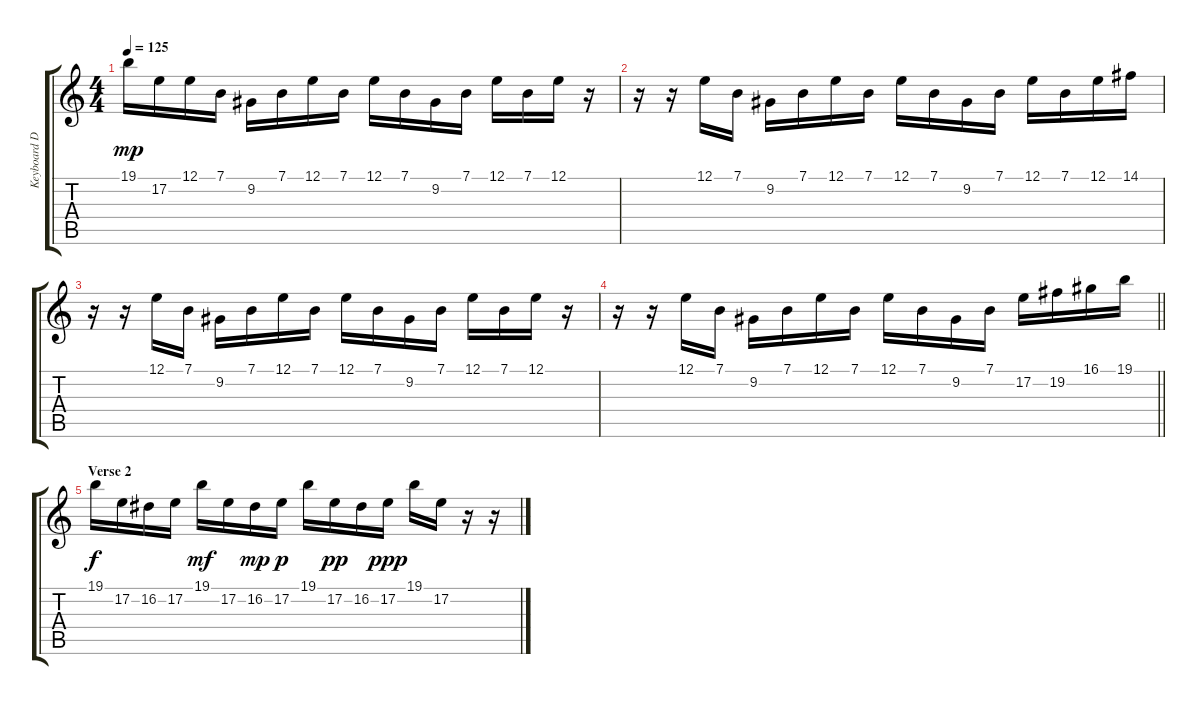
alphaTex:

\track ("Keyboard Delay " "Keyboard D") {instrument lead1square}
\staff {score tabs}
\tuning (E4 B3 G3 D3 A2 E2) {hide}
\ts (4 4)
\tempo 125
\clef g2
\ks c
19.1.16{dy mp} 17.2.16 12.1.16 7.1.16 9.2.16 7.1.16 12.1.16 7.1.16 12.1.16 7.1.16 9.2.16 7.1.16 12.1.16 7.1.16 12.1.16 r.16 |
r.16 r.16 12.1.16 7.1.16 9.2.16 7.1.16 12.1.16 7.1.16 12.1.16 7.1.16 9.2.16 7.1.16 12.1.16 7.1.16 12.1.16 14.1.16 |
r.16 r.16 12.1.16 7.1.16 9.2.16 7.1.16 12.1.16 7.1.16 12.1.16 7.1.16 9.2.16 7.1.16 12.1.16 7.1.16 12.1.16 r.16 |
\barLineRight lightlight
r.16 r.16 12.1.16 7.1.16 9.2.16 7.1.16 12.1.16 7.1.16 12.1.16 7.1.16 9.2.16 7.1.16 17.2.16 19.2.16 16.1.16 19.1.16 |
\section ("" "Verse 2 ")
19.1.16{dy f} 17.2.16 16.2.16 17.2.16 19.1.16{dy mf} 17.2.16 16.2.16{dy mp} 17.2.16{dy p} 19.1.16 17.2.16{dy pp} 16.2.16 17.2.16{dy ppp} 19.1.16 17.2.16 r.16 r.16
